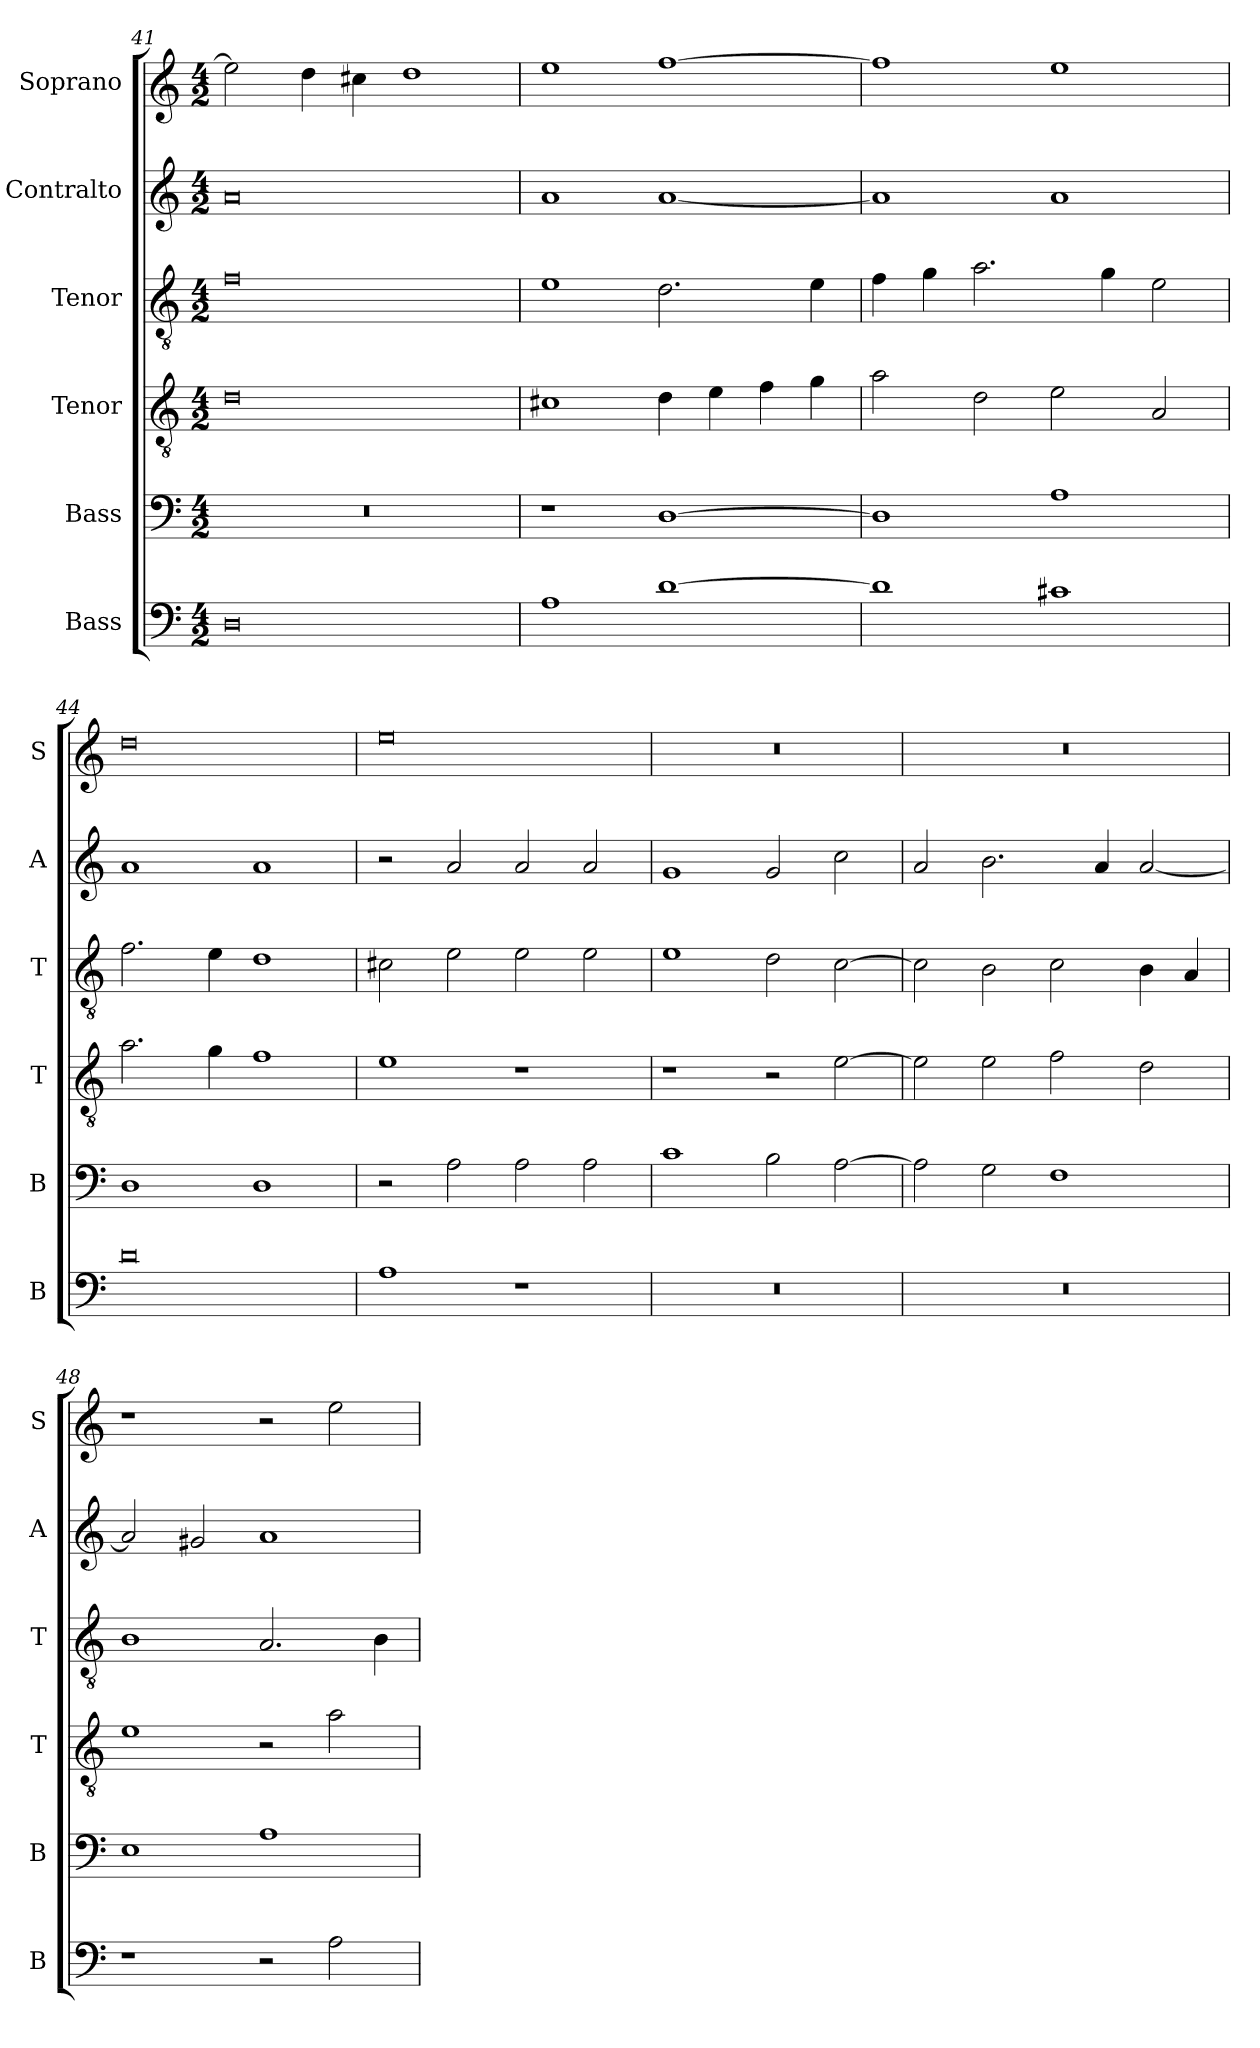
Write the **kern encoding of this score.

**kern	**kern	**kern	**kern	**kern	**kern
*part6	*part5	*part4	*part3	*part2	*part1
*staff6	*staff5	*staff4	*staff3	*staff2	*staff1
*I"Bass	*I"Bass	*I"Tenor	*I"Tenor	*I"Contralto	*I"Soprano
*I'B	*I'B	*I'T	*I'T	*I'A	*I'S
*clefF4	*clefF4	*clefGv2	*clefGv2	*clefG2	*clefG2
*k[]	*k[]	*k[]	*k[]	*k[]	*k[]
*C:ion	*C:ion	*C:ion	*C:ion	*C:ion	*C:ion
*M4/2	*M4/2	*M4/2	*M4/2	*M4/2	*M4/2
=41	=41	=41	=41	=41	=41
0D	0r	0d	0f	0a	2ee]
.	.	.	.	.	4dd
.	.	.	.	.	4cc#X
.	.	.	.	.	1dd
=42	=42	=42	=42	=42	=42
1A	1r	1c#X	1e	1a	1ee
[1d	[1D	4d	2.d	[1a	[1ff
.	.	4e	.	.	.
.	.	4f	.	.	.
.	.	4g	4e	.	.
=43	=43	=43	=43	=43	=43
1d]	1D]	2a	4f	1a]	1ff]
.	.	.	4g	.	.
.	.	2d	2.a	.	.
1c#X	1A	2e	.	1a	1ee
.	.	.	4g	.	.
.	.	2A	2e	.	.
=44	=44	=44	=44	=44	=44
0d	1D	2.a	2.f	1a	0dd
.	.	4g	4e	.	.
.	1D	1f	1d	1a	.
=45	=45	=45	=45	=45	=45
1A	2r	1e	2c#X	2r	0ee
.	2A	.	2e	2a	.
1r	2A	1r	2e	2a	.
.	2A	.	2e	2a	.
=46	=46	=46	=46	=46	=46
0r	1c	1r	1e	1g	0r
.	2B	2r	2d	2g	.
.	[2A	[2e	[2c	2cc	.
=47	=47	=47	=47	=47	=47
0r	2A]	2e]	2c]	2a	0r
.	2G	2e	2B	2.b	.
.	1F	2f	2c	.	.
.	.	.	.	4a	.
.	.	2d	4B	[2a	.
.	.	.	4A	.	.
=48	=48	=48	=48	=48	=48
1r	1E	1e	1B	2a]	1r
.	.	.	.	2g#X	.
2r	1A	2r	2.A	1a	2r
2A	.	2a	.	.	2ee
.	.	.	4B	.	.
=	=	=	=	=	=
*-	*-	*-	*-	*-	*-
